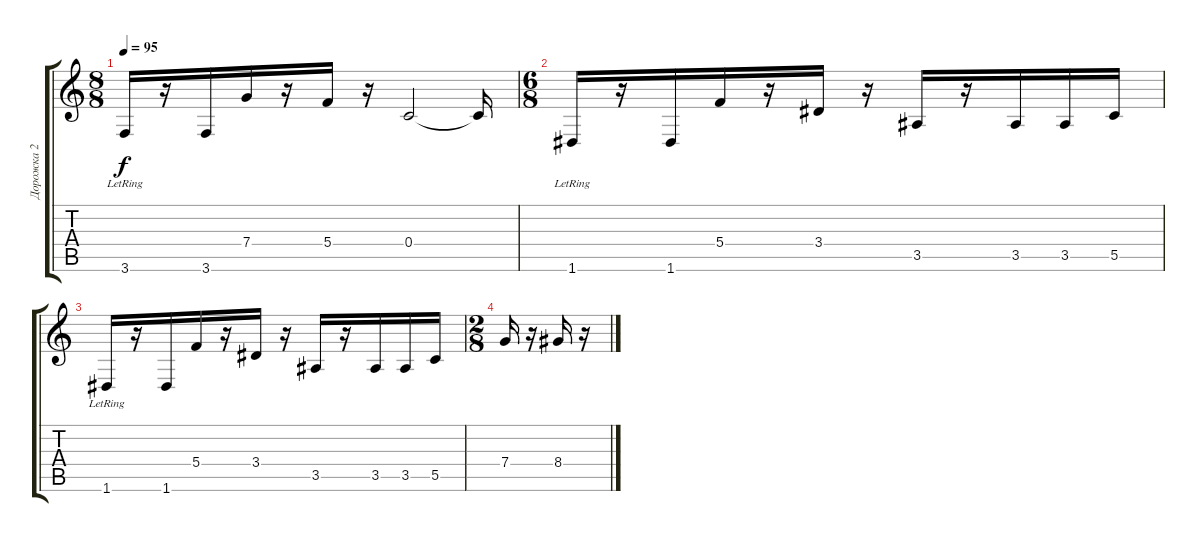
\track ("Дорожка 2" "Дорожка 2") {instrument overdrivenguitar}
\staff {score tabs}
\tuning (D4 A3 F3 C3 G2 D2) {hide}
\ts (8 8)
\tempo 95
\clef g2
\ks c
3.6{lr}.16{dy f} r.16 3.6.16 7.4.16 r.16 5.4.16 r.16 0.4.2 0.4{t}.16 |
\ts (6 8)
1.6{lr}.16 r.16 1.6.16 5.4.16 r.16 3.4.16 r.16 3.5.16 r.16 3.5.16 3.5.16 5.5.16 |
1.6{lr}.16 r.16 1.6.16 5.4.16 r.16 3.4.16 r.16 3.5.16 r.16 3.5.16 3.5.16 5.5.16 |
\ts (2 8)
7.4.16 r.16 8.4.16 r.16
